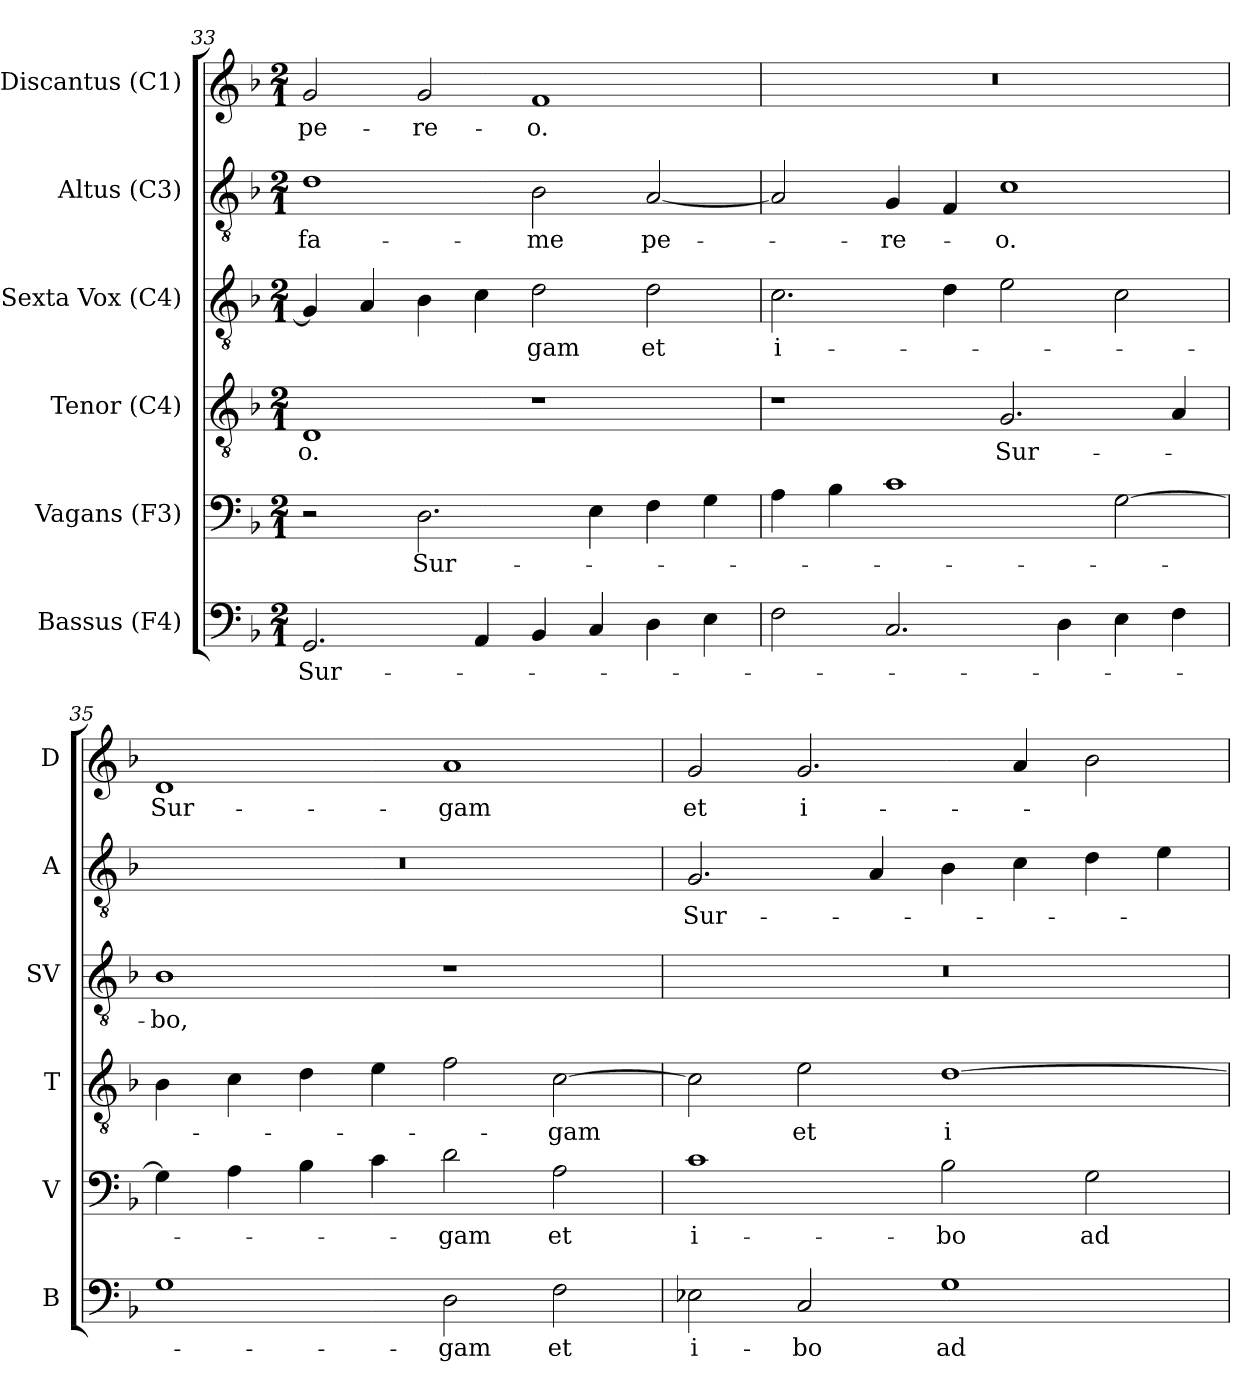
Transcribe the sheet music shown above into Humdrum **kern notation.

**kern	**text	**kern	**text	**kern	**text	**kern	**text	**kern	**text	**kern	**text
*part6	*part6	*part5	*part5	*part4	*part4	*part3	*part3	*part2	*part2	*part1	*part1
*staff6	*staff6	*staff5	*staff5	*staff4	*staff4	*staff3	*staff3	*staff2	*staff2	*staff1	*staff1
*I"Bassus (F4)	*	*I"Vagans (F3)	*	*I"Tenor (C4)	*	*I"Sexta Vox (C4)	*	*I"Altus (C3)	*	*I"Discantus (C1)	*
*I'B	*	*I'V	*	*I'T	*	*I'SV	*	*I'A	*	*I'D	*
*clefF4	*	*clefF4	*	*clefGv2	*	*clefGv2	*	*clefGv2	*	*clefG2	*
*	*	*	*	*	*	*ITrd7c12	*	*	*	*	*
*k[b-]	*	*k[b-]	*	*k[b-]	*	*k[b-]	*	*k[b-]	*	*k[b-]	*
*F:	*	*F:	*	*F:	*	*F:	*	*F:	*	*F:	*
*M2/1	*	*M2/1	*	*M2/1	*	*M2/1	*	*M2/1	*	*M2/1	*
=33	=33	=33	=33	=33	=33	=33	=33	=33	=33	=33	=33
!	!LO:LY:b:color=#000000	!	!	!	!	!	!	!	!	!	!
!	!	!	!	!	!LO:LY:b:color=#000000	!	!	!	!	!	!
!	!	!	!	!	!	!	!	!	!LO:LY:b:color=#000000	!	!
!	!	!	!	!	!	!	!	!	!	!	!LO:LY:b:color=#000000
2.GGi/	Sur-	2r	.	1Di	-o.	4GGi/]	.	1di	fa-	2gi/	pe-
.	.	.	.	.	.	4AAi/	.	.	.	.	.
!	!	!	!LO:LY:b:color=#000000	!	!	!	!	!	!	!	!
!	!	!	!	!	!	!	!	!	!	!	!LO:LY:b:color=#000000
.	.	2.Di\	Sur-	.	.	4BB-i\	.	.	.	2gi/	-re-
4AAi/	.	.	.	.	.	4Ci\	.	.	.	.	.
!	!	!	!	!	!	!	!LO:LY:b:color=#000000	!	!	!	!
!	!	!	!	!	!	!	!	!	!LO:LY:b:color=#000000	!	!
!	!	!	!	!	!	!	!	!	!	!	!LO:LY:b:color=#000000
4BB-i/	.	.	.	1r	.	2Di\	-gam	2B-i\	-me	1fi	-o.
4Ci/	.	4Ei\	.	.	.	.	.	.	.	.	.
!	!	!	!	!	!	!	!LO:LY:b:color=#000000	!	!	!	!
!	!	!	!	!	!	!	!	!	!LO:LY:b:color=#000000	!	!
4Di\	.	4Fi\	.	.	.	2Di\	et	[2Ai/	pe-	.	.
4Ei\	.	4Gi\	.	.	.	.	.	.	.	.	.
=34	=34	=34	=34	=34	=34	=34	=34	=34	=34	=34	=34
!	!	!	!	!	!	!	!LO:LY:b:color=#000000	!	!	!LO:N:vis=1	!
2Fi\	.	4Ai\	.	1r	.	2.Ci\	i-	2Ai/]	.	0r	.
.	.	4B-i\	.	.	.	.	.	.	.	.	.
!	!	!	!	!	!	!	!	!	!LO:LY:b:color=#000000	!	!
2.Ci/	.	1ci	.	.	.	.	.	4Gi/	-re-	.	.
.	.	.	.	.	.	4Di\	.	4Fi/	.	.	.
!	!	!	!	!	!LO:LY:b:color=#000000	!	!	!	!	!	!
!	!	!	!	!	!	!	!	!	!LO:LY:b:color=#000000	!	!
.	.	.	.	2.Gi/	Sur-	2Ei\	.	1ci	-o.	.	.
4Di\	.	.	.	.	.	.	.	.	.	.	.
4Ei\	.	[2Gi\	.	.	.	2Ci\	.	.	.	.	.
4Fi\	.	.	.	4Ai/	.	.	.	.	.	.	.
=35	=35	=35	=35	=35	=35	=35	=35	=35	=35	=35	=35
!	!	!	!	!	!	!	!LO:LY:b:color=#000000	!LO:N:vis=1	!	!	!
!	!	!	!	!	!	!	!	!	!	!	!LO:LY:b:color=#000000
1Gi	.	4Gi\]	.	4B-i\	.	1BB-i	-bo,	0r	.	1di	Sur-
.	.	4Ai\	.	4ci\	.	.	.	.	.	.	.
.	.	4B-i\	.	4di\	.	.	.	.	.	.	.
.	.	4ci\	.	4ei\	.	.	.	.	.	.	.
!	!LO:LY:b:color=#000000	!	!	!	!	!	!	!	!	!	!
!	!	!	!LO:LY:b:color=#000000	!	!	!	!	!	!	!	!
!	!	!	!	!	!	!	!	!	!	!	!LO:LY:b:color=#000000
2Di\	-gam	2di\	-gam	2fi\	.	1r	.	.	.	1ai	-gam
!	!LO:LY:b:color=#000000	!	!	!	!	!	!	!	!	!	!
!	!	!	!LO:LY:b:color=#000000	!	!	!	!	!	!	!	!
!	!	!	!	!	!LO:LY:b:color=#000000	!	!	!	!	!	!
2Fi\	et	2Ai\	et	[2ci\	-gam	.	.	.	.	.	.
!!LO:LB:g=z
=36	=36	=36	=36	=36	=36	=36	=36	=36	=36	=36	=36
!	!LO:LY:b:color=#000000	!	!	!	!	!	!	!	!	!	!
!	!	!	!LO:LY:b:color=#000000	!	!	!LO:N:vis=1	!	!	!	!	!
!	!	!	!	!	!	!	!	!	!LO:LY:b:color=#000000	!	!
!	!	!	!	!	!	!	!	!	!	!	!LO:LY:b:color=#000000
2E-Xi\	i-	1ci	i-	2ci\]	.	0r	.	2.Gi/	Sur-	2gi/	et
!	!LO:LY:b:color=#000000	!	!	!	!	!	!	!	!	!	!
!	!	!	!	!	!LO:LY:b:color=#000000	!	!	!	!	!	!
!	!	!	!	!	!	!	!	!	!	!	!LO:LY:b:color=#000000
2Ci/	-bo	.	.	2ei\	et	.	.	.	.	2.gi/	i-
.	.	.	.	.	.	.	.	4Ai/	.	.	.
!	!LO:LY:b:color=#000000	!	!	!	!	!	!	!	!	!	!
!	!	!	!LO:LY:b:color=#000000	!	!	!	!	!	!	!	!
!	!	!	!	!	!LO:LY:b:color=#000000	!	!	!	!	!	!
1Gi	ad	2B-i\	-bo	[1di	i-	.	.	4B-i\	.	.	.
.	.	.	.	.	.	.	.	4ci\	.	4ai/	.
!	!	!	!LO:LY:b:color=#000000	!	!	!	!	!	!	!	!
.	.	2Gi\	ad	.	.	.	.	4di\	.	2b-i\	.
.	.	.	.	.	.	.	.	4ei\	.	.	.
=	=	=	=	=	=	=	=	=	=	=	=
*-	*-	*-	*-	*-	*-	*-	*-	*-	*-	*-	*-
